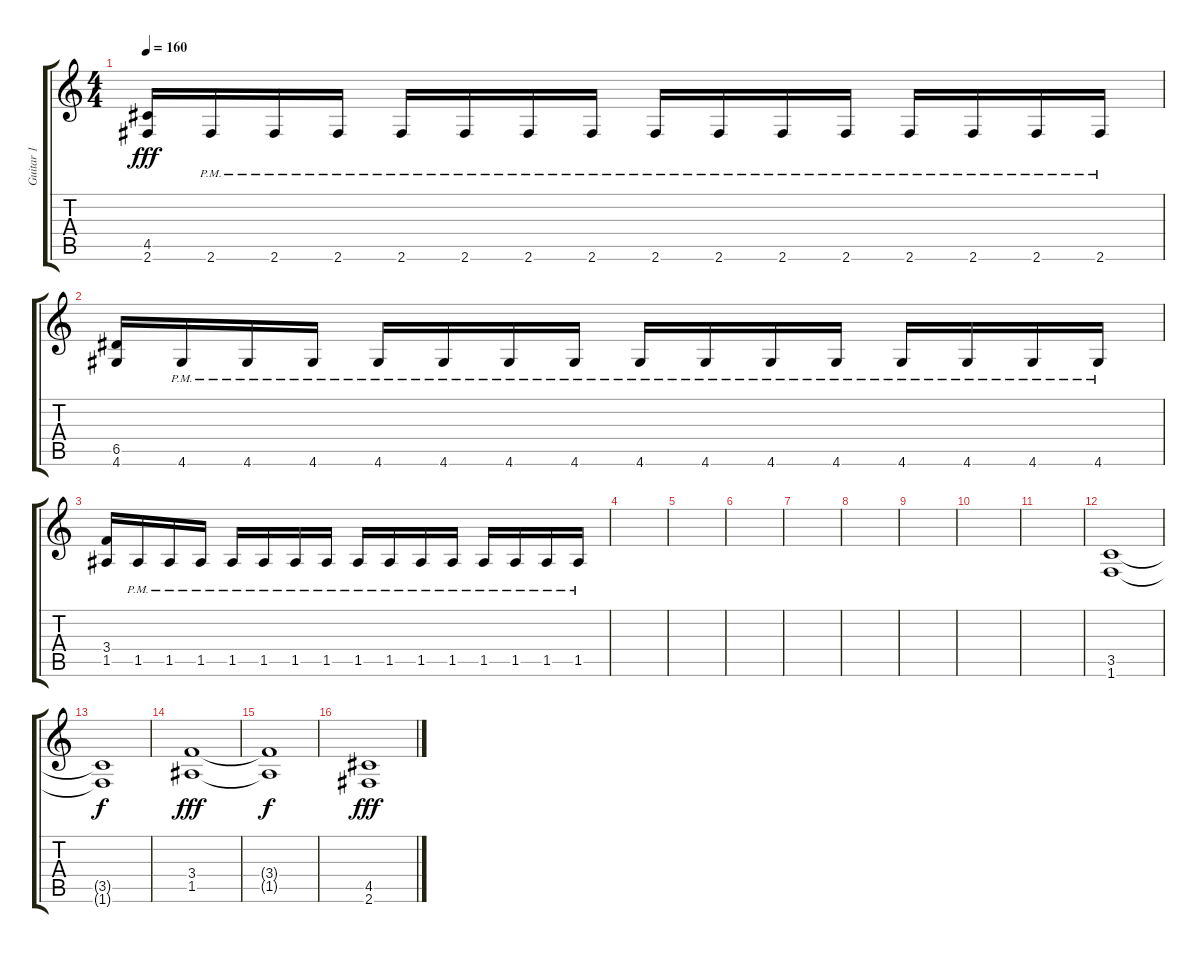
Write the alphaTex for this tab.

\track ("Guitar 1" "Guitar 1") {instrument distortionguitar}
\staff {score tabs}
\tuning (E4 B3 G3 D3 A2 E2) {hide}
\ts (4 4)
\tempo 160
\clef g2
\ks c
(4.5 2.6).16{dy fff} 2.6{pm}.16 2.6{pm}.16 2.6{pm}.16 2.6{pm}.16 2.6{pm}.16 2.6{pm}.16 2.6{pm}.16 2.6{pm}.16 2.6{pm}.16 2.6{pm}.16 2.6{pm}.16 2.6{pm}.16 2.6{pm}.16 2.6{pm}.16 2.6{pm}.16 |
(6.5 4.6).16 4.6{pm}.16 4.6{pm}.16 4.6{pm}.16 4.6{pm}.16 4.6{pm}.16 4.6{pm}.16 4.6{pm}.16 4.6{pm}.16 4.6{pm}.16 4.6{pm}.16 4.6{pm}.16 4.6{pm}.16 4.6{pm}.16 4.6{pm}.16 4.6{pm}.16 |
(3.4 1.5).16 1.5{pm}.16 1.5{pm}.16 1.5{pm}.16 1.5{pm}.16 1.5{pm}.16 1.5{pm}.16 1.5{pm}.16 1.5{pm}.16 1.5{pm}.16 1.5{pm}.16 1.5{pm}.16 1.5{pm}.16 1.5{pm}.16 1.5{pm}.16 1.5{pm}.16 |
|
|
|
|
|
|
|
|
(3.5 1.6).1 |
(3.5{t} 1.6{t}).1{dy f} |
(3.4 1.5).1{dy fff} |
(3.4{t} 1.5{t}).1{dy f} |
(4.5 2.6).1{dy fff}
